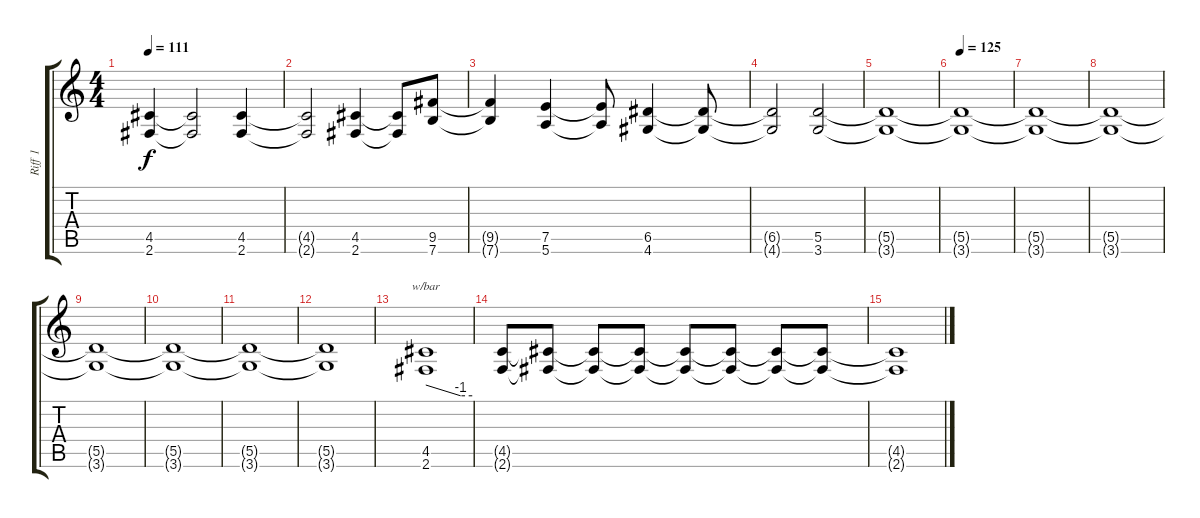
\track ("Riff 1" "Riff 1") {instrument overdrivenguitar}
\staff {score tabs}
\tuning (E4 B3 G3 D3 A2 E2) {hide}
\ts (4 4)
\tempo 111
\clef g2
\ks c
(4.5 2.6).4{dy f} (4.5{t} 2.6{t}).2 (4.5 2.6).4 |
(4.5{t} 2.6{t}).2 (4.5 2.6).4 (4.5{t} 2.6{t}).8 (9.5 7.6).8 |
(9.5{t} 7.6{t}).4 (7.5 5.6).4 (7.5{t} 5.6{t}).8 (6.5 4.6).4 (6.5{t} 4.6{t}).8 |
(6.5{t} 4.6{t}).2 (5.5 3.6).2 |
(5.5{t} 3.6{t}).1 |
\tempo 125
(5.5{t} 3.6{t}).1 |
(5.5{t} 3.6{t}).1 |
(5.5{t} 3.6{t}).1 |
(5.5{t} 3.6{t}).1 |
(5.5{t} 3.6{t}).1 |
(5.5{t} 3.6{t}).1 |
(5.5{t} 3.6{t}).1 |
(4.5 2.6).1{tbe (custom default 0 0 45 -4 60 -4)} |
(4.5{t} 2.6{t}).8{volume 11} (4.5{t} 2.6{t}).8 (4.5{t} 2.6{t}).8{volume 9} (4.5{t} 2.6{t}).8 (4.5{t} 2.6{t}).8{volume 6} (4.5{t} 2.6{t}).8 (4.5{t} 2.6{t}).8{volume 5} (4.5{t} 2.6{t}).8 |
(4.5{t} 2.6{t}).1
